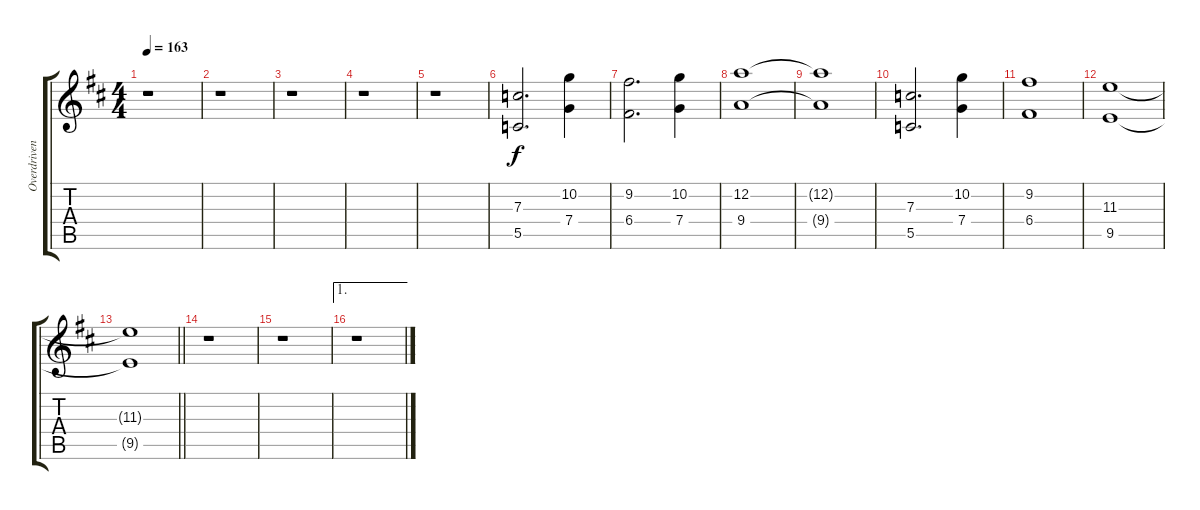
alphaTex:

\track ("Overdriven" "Overdriven") {instrument overdrivenguitar}
\staff {score tabs}
\tuning (D4 A3 F3 C3 G2 C2) {hide}
\ts (4 4)
\tempo 163
\clef g2
\ks d
r.1{dy f} |
r.1 |
r.1 |
r.1 |
r.1 |
(7.3 5.5).2{d} (10.2 7.4).4 |
(9.2 6.4).2{d} (10.2 7.4).4 |
(12.2 9.4).1 |
(12.2{t} 9.4{t}).1 |
(7.3 5.5).2{d} (10.2 7.4).4 |
(9.2 6.4).1 |
(11.3 9.5).1 |
\barLineRight lightlight
(11.3{t} 9.5{t}).1 |
\section ("" " ")
r.1 |
r.1 |
\ae 1
r.1
